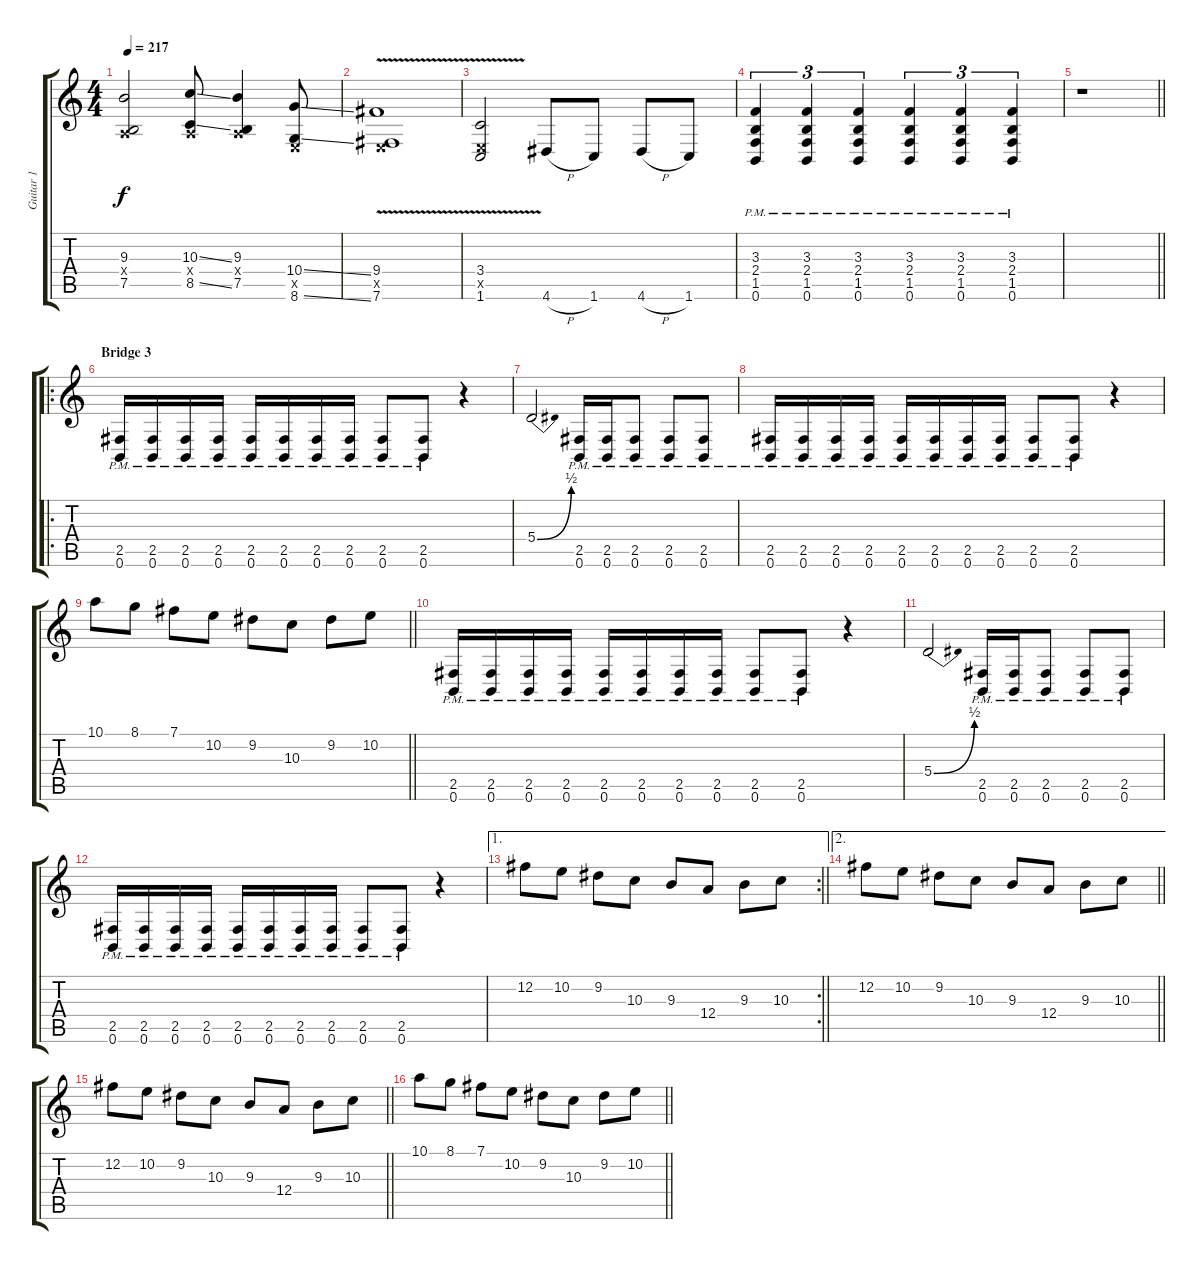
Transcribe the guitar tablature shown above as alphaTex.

\track ("Guitar 1" "Guitar 1") {instrument distortionguitar}
\staff {score tabs}
\tuning (B3 Gb3 D3 A2 E2 B1) {hide}
\ts (4 4)
\tempo 217
\clef g2
\ks c
(9.3 0.4{x} 7.5).2{dy f} (10.3{ss} 0.4{x} 8.5{ss}).8 (9.3 0.4{x} 7.5).4 (10.4{ss} 0.5{x} 8.6{ss}).8 |
(9.4 0.5{x} 7.6{v}).1 |
(3.4{v} 0.5{x} 1.6{v}).2 4.6{h}.8 1.6.8 4.6{h}.8 1.6.8 |
(3.3{pm} 2.4{pm} 1.5{pm} 0.6{pm}).4{tu (3 2)} (3.3{pm} 2.4{pm} 1.5{pm} 0.6{pm}).4{tu (3 2)} (3.3{pm} 2.4{pm} 1.5{pm} 0.6{pm}).4{tu (3 2)} (3.3{pm} 2.4{pm} 1.5{pm} 0.6{pm}).4{tu (3 2)} (3.3{pm} 2.4{pm} 1.5{pm} 0.6{pm}).4{tu (3 2)} (3.3{pm} 2.4{pm} 1.5{pm} 0.6{pm}).4{tu (3 2)} |
\barLineRight lightlight
r.1 |
\ro
\section ("" "Bridge 3")
(2.5{pm} 0.6{pm}).16 (2.5{pm} 0.6{pm}).16 (2.5{pm} 0.6{pm}).16 (2.5{pm} 0.6{pm}).16 (2.5{pm} 0.6{pm}).16 (2.5{pm} 0.6{pm}).16 (2.5{pm} 0.6{pm}).16 (2.5{pm} 0.6{pm}).16 (2.5{pm} 0.6{pm}).8 (2.5{pm} 0.6{pm}).8 r.4 |
5.4{be (bend 0 0 60 2)}.2 (2.5{pm} 0.6{pm}).16 (2.5{pm} 0.6{pm}).16 (2.5{pm} 0.6{pm}).8 (2.5{pm} 0.6{pm}).8 (2.5{pm} 0.6{pm}).8 |
(2.5{pm} 0.6{pm}).16 (2.5{pm} 0.6{pm}).16 (2.5{pm} 0.6{pm}).16 (2.5{pm} 0.6{pm}).16 (2.5{pm} 0.6{pm}).16 (2.5{pm} 0.6{pm}).16 (2.5{pm} 0.6{pm}).16 (2.5{pm} 0.6{pm}).16 (2.5{pm} 0.6{pm}).8 (2.5{pm} 0.6{pm}).8 r.4 |
\barLineRight lightlight
10.1.8 8.1.8 7.1.8 10.2.8 9.2.8 10.3.8 9.2.8 10.2.8 |
(2.5{pm} 0.6{pm}).16 (2.5{pm} 0.6{pm}).16 (2.5{pm} 0.6{pm}).16 (2.5{pm} 0.6{pm}).16 (2.5{pm} 0.6{pm}).16 (2.5{pm} 0.6{pm}).16 (2.5{pm} 0.6{pm}).16 (2.5{pm} 0.6{pm}).16 (2.5{pm} 0.6{pm}).8 (2.5{pm} 0.6{pm}).8 r.4 |
5.4{be (bend 0 0 60 2)}.2 (2.5{pm} 0.6{pm}).16 (2.5{pm} 0.6{pm}).16 (2.5{pm} 0.6{pm}).8 (2.5{pm} 0.6{pm}).8 (2.5{pm} 0.6{pm}).8 |
(2.5{pm} 0.6{pm}).16 (2.5{pm} 0.6{pm}).16 (2.5{pm} 0.6{pm}).16 (2.5{pm} 0.6{pm}).16 (2.5{pm} 0.6{pm}).16 (2.5{pm} 0.6{pm}).16 (2.5{pm} 0.6{pm}).16 (2.5{pm} 0.6{pm}).16 (2.5{pm} 0.6{pm}).8 (2.5{pm} 0.6{pm}).8 r.4 |
\ae 1
\rc 2
\barLineRight lightlight
12.2.8 10.2.8 9.2.8 10.3.8 9.3.8 12.4.8 9.3.8 10.3.8 |
\ae 2
\barLineRight lightlight
12.2.8 10.2.8 9.2.8 10.3.8 9.3.8 12.4.8 9.3.8 10.3.8 |
\barLineRight lightlight
12.2.8 10.2.8 9.2.8 10.3.8 9.3.8 12.4.8 9.3.8 10.3.8 |
\barLineRight lightlight
10.1.8 8.1.8 7.1.8 10.2.8 9.2.8 10.3.8 9.2.8 10.2.8
